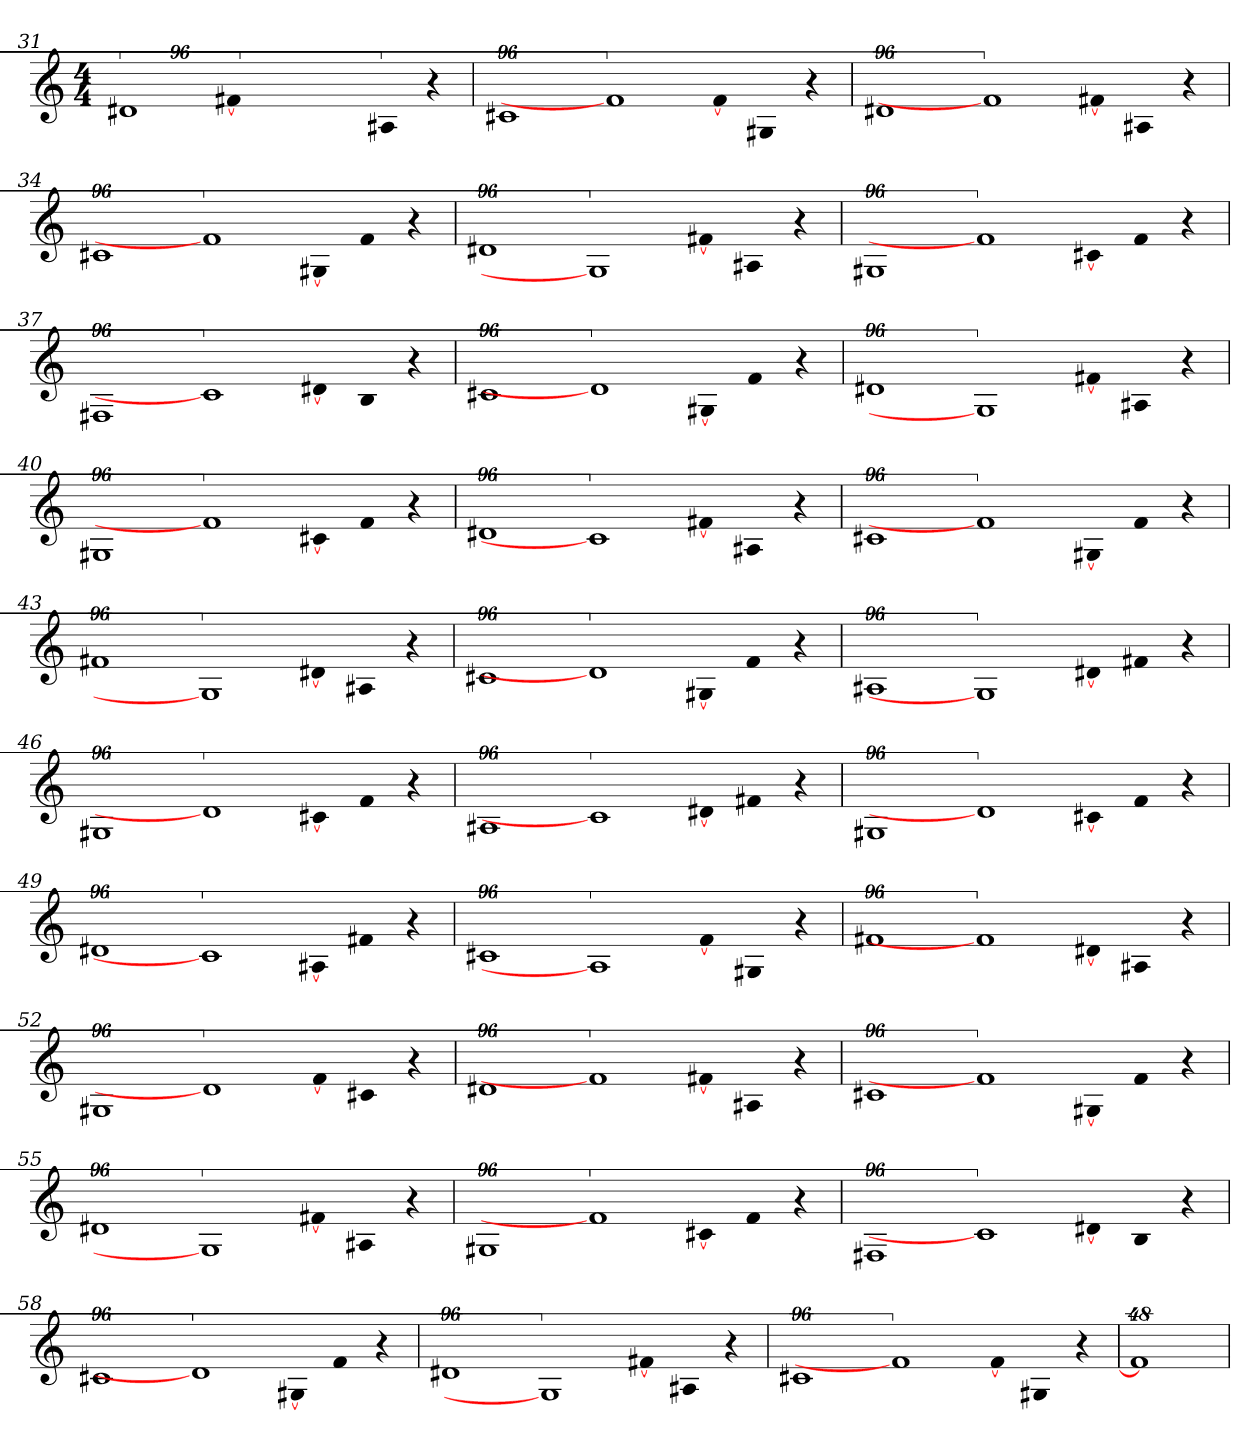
**kern	**text
*part1	*part1
*staff1	*staff1
*clefG2	*
*k[]	*
*M4/4	*
=31	=31
96%95d#	.
[96f#	.
48%47ryy	.
96%95A#	.
96r	.
=32	=32
96%95c#	.
48%47f#]	.
[96f	.
96%95G#	.
96r	.
=33	=33
96%95d#	.
48%47f]	.
[96f#	.
96%95A#	.
96r	.
=34	=34
96%95c#	.
48%47f#]	.
[96G#	.
96%95f	.
96r	.
=35	=35
96%95d#	.
48%47G#]	.
[96f#	.
96%95A#	.
96r	.
=36	=36
96%95G#	.
48%47f#]	.
[96c#	.
96%95f	.
96r	.
=37	=37
96%95F#	.
48%47c#]	.
[96d#	.
96%95B	.
96r	.
=38	=38
96%95c#	.
48%47d#]	.
[96G#	.
96%95f	.
96r	.
=39	=39
96%95d#	.
48%47G#]	.
[96f#	.
96%95A#	.
96r	.
=40	=40
96%95G#	.
48%47f#]	.
[96c#	.
96%95f	.
96r	.
=41	=41
96%95d#	.
48%47c#]	.
[96f#	.
96%95A#	.
96r	.
=42	=42
96%95c#	.
48%47f#]	.
[96G#	.
96%95f	.
96r	.
=43	=43
96%95f#	.
48%47G#]	.
[96d#	.
96%95A#	.
96r	.
=44	=44
96%95c#	.
48%47d#]	.
[96G#	.
96%95f	.
96r	.
=45	=45
96%95A#	.
48%47G#]	.
[96d#	.
96%95f#	.
96r	.
=46	=46
96%95G#	.
48%47d#]	.
[96c#	.
96%95f	.
96r	.
=47	=47
96%95A#	.
48%47c#]	.
[96d#	.
96%95f#	.
96r	.
=48	=48
96%95G#	.
48%47d#]	.
[96c#	.
96%95f	.
96r	.
=49	=49
96%95d#	.
48%47c#]	.
[96A#	.
96%95f#	.
96r	.
=50	=50
96%95c#	.
48%47A#]	.
[96f	.
96%95G#	.
96r	.
=51	=51
96%95f#	.
48%47f]	.
[96d#	.
96%95A#	.
96r	.
=52	=52
96%95G#	.
48%47d#]	.
[96f	.
96%95c#	.
96r	.
=53	=53
96%95d#	.
48%47f]	.
[96f#	.
96%95A#	.
96r	.
=54	=54
96%95c#	.
48%47f#]	.
[96G#	.
96%95f	.
96r	.
=55	=55
96%95d#	.
48%47G#]	.
[96f#	.
96%95A#	.
96r	.
=56	=56
96%95G#	.
48%47f#]	.
[96c#	.
96%95f	.
96r	.
=57	=57
96%95F#	.
48%47c#]	.
[96d#	.
96%95B	.
96r	.
=58	=58
96%95c#	.
48%47d#]	.
[96G#	.
96%95f	.
96r	.
=59	=59
96%95d#	.
48%47G#]	.
[96f#	.
96%95A#	.
96r	.
=60	=60
96%95c#	.
48%47f#]	.
[96f	.
96%95G#	.
96r	.
=61	=61
48%47f]	.
=	=
*-	*-
